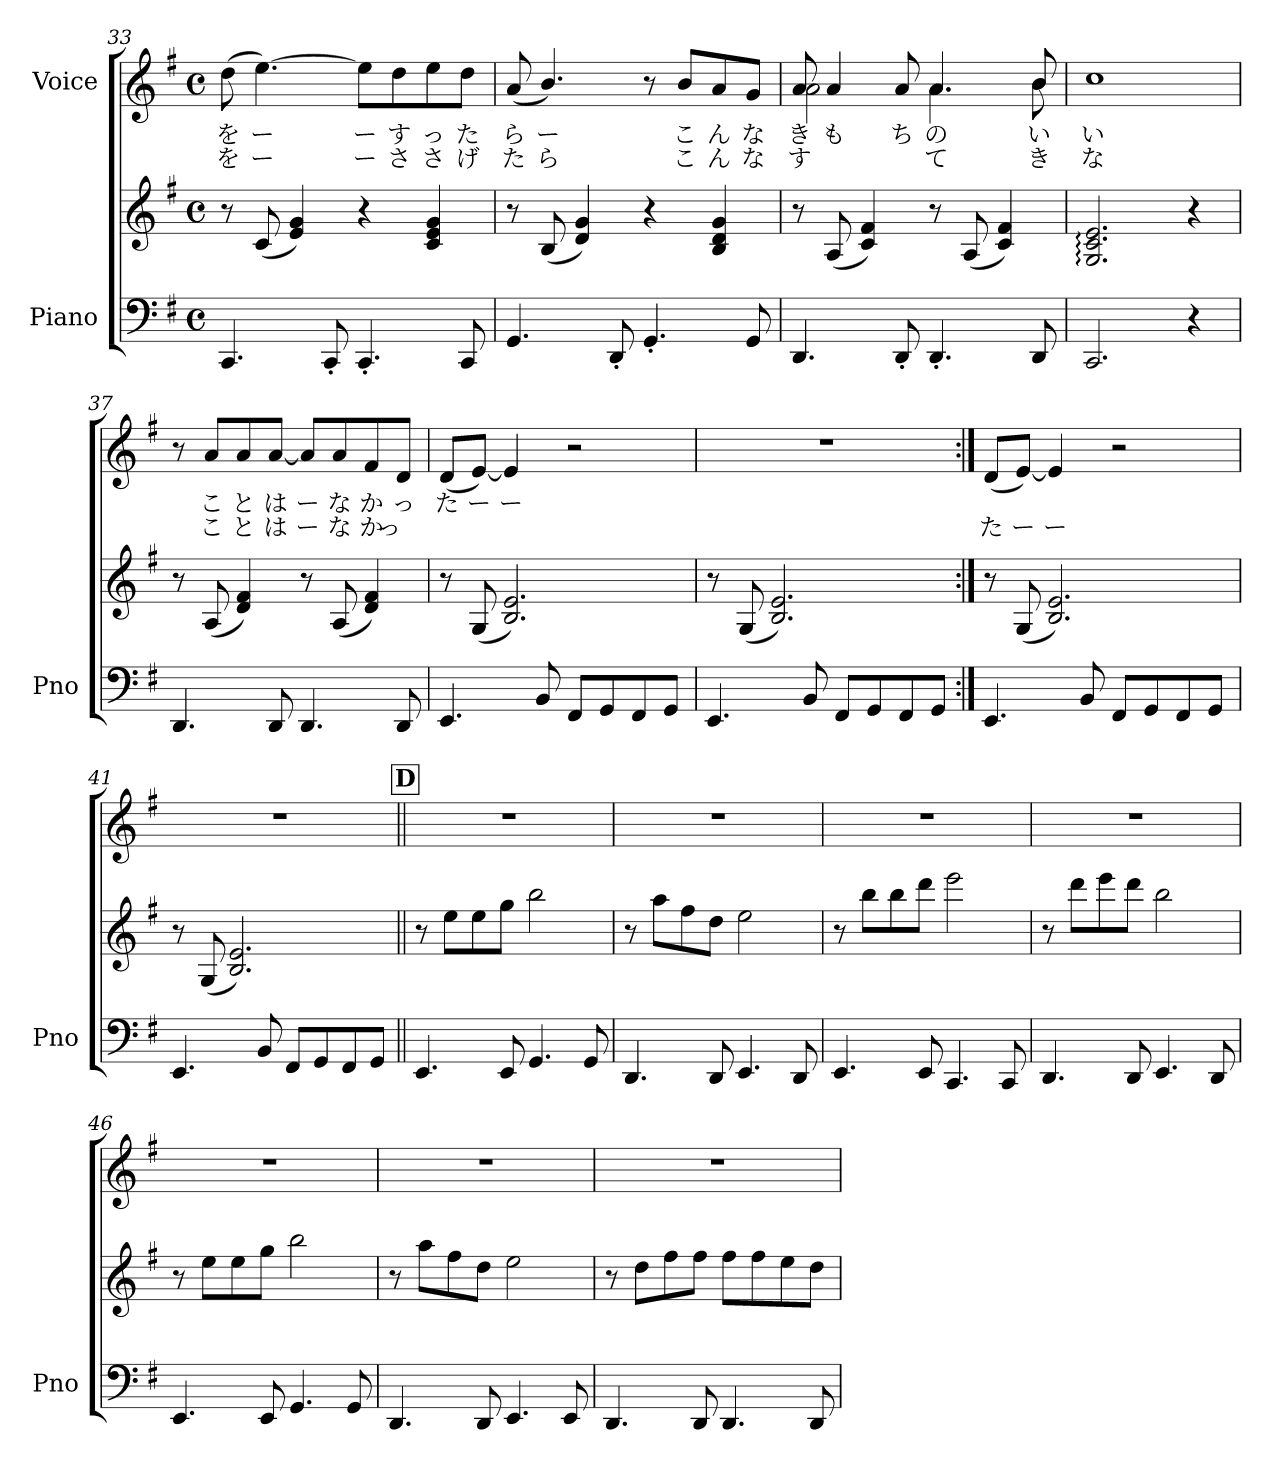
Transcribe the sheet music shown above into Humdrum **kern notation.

**kern	**kern	**kern	**text	**text
*part2	*part2	*part1	*part1	*part1
*staff3	*staff2	*staff1	*staff1	*staff1
*I"Piano	*	*I"Voice	*	*
*I'Pno	*	*	*	*
!!LO:LB:g=z
*clefF4	*clefG2	*clefG2	*	*
*k[f#]	*k[f#]	*k[f#]	*	*
*M4/4	*M4/4	*M4/4	*	*
*met(c)	*met(c)	*met(c)	*	*
=33	=33	=33	=33	=33
!	!	!	!LO:LY:b	!LO:LY:b
4.CC/	8r	(>8dd\	を	を
!	!	!	!LO:LY:b	!LO:LY:b
.	(<8c/	[4.ee\)	ー	ー
.	4e/ 4g/)	.	.	.
8CC'/	.	.	.	.
!	!	!	!LO:LY:b	!LO:LY:b
4.CC'/	4r	8ee\L]	ー	ー
!	!	!	!LO:LY:b	!LO:LY:b
.	.	8dd\	す	さ
!	!	!	!LO:LY:b	!LO:LY:b
.	4c/ 4e/ 4g/	8ee\	っ	さ
!	!	!	!LO:LY:b	!LO:LY:b
8CC/	.	8dd\J	た	げ
=34	=34	=34	=34	=34
!	!	!	!LO:LY:b	!LO:LY:b
4.GG/	8r	(<8a/	ら	た
!	!	!	!LO:LY:b	!LO:LY:b
.	(<8B/	4.b/)	ー	ら
.	4d/ 4g/)	.	.	.
8DD'/	.	.	.	.
4.GG'/	4r	8r	.	.
!	!	!	!LO:LY:b	!LO:LY:b
.	.	8b/L	こ	こ
!	!	!	!LO:LY:b	!LO:LY:b
.	4B/ 4d/ 4g/	8a/	ん	ん
!	!	!	!LO:LY:b	!LO:LY:b
8GG/	.	8g/J	な	な
=35	=35	=35	=35	=35
!	!	!	!LO:LY:b	!LO:LY:b
*	*	*^	*	*
4.DD/	8r	8a/	2a\	き	す
!	!	!	!	!LO:LY:b	!
.	(<8A/	4a/	.	も	.
.	4c/ 4f#/)	.	.	.	.
!	!	!	!	!LO:LY:b	!
8DD'/	.	8a/	.	ち	.
!	!	!	!	!LO:LY:b	!LO:LY:b
4.DD'/	8r	4.a/	4.a\	の	て
.	(<8A/	.	.	.	.
.	4c/ 4f#/)	.	.	.	.
!	!	!	!	!LO:LY:b	!LO:LY:b
8DD/	.	8b/	8b\	い	き
=36	=36	=36	=36	=36	=36
!	!	!	!	!LO:LY:b	!LO:LY:b
*	*	*v	*v	*	*
2.CC/	2.G/: 2.c/: 2.e/:	1cc	い	な
4r	4r	.	.	.
!!LO:PB:g=z
=37	=37	=37	=37	=37
4.DD/	8r	8r	.	.
!	!	!	!LO:LY:b	!LO:LY:b
.	(<8A/	8a/L	こ	こ
!	!	!	!LO:LY:b	!LO:LY:b
.	4d/ 4f#/)	8a/	と	と
!	!	!	!LO:LY:b	!LO:LY:b
8DD/	.	[8a/J	は	は
!	!	!	!LO:LY:b	!LO:LY:b
4.DD/	8r	8a/L]	ー	ー
!	!	!	!LO:LY:b	!LO:LY:b
.	(<8A/	8a/	な	な
!	!	!	!LO:LY:b	!LO:LY:b
.	4d/ 4f#/)	8f#/	か	か
!	!	!	!LO:LY:b	!LO:LY:b
8DD/	.	8d/J	っ	っ
=38	=38	=38	=38	=38
!	!	!	!LO:LY:b	!
4.EE/	8r	(<8d/L	た	.
!	!	!	!LO:LY:b	!
.	(<8G/	[8e/J)	ー	.
!	!	!	!LO:LY:b	!
.	2.B/ 2.e/)	4e/]	ー	.
8BB/	.	.	.	.
8FF#/L	.	2r	.	.
8GG/	.	.	.	.
8FF#/	.	.	.	.
8GG/J	.	.	.	.
=39	=39	=39	=39	=39
4.EE/	8r	1r	.	.
.	(<8G/	.	.	.
.	2.B/ 2.e/)	.	.	.
8BB/	.	.	.	.
8FF#/L	.	.	.	.
8GG/	.	.	.	.
8FF#/	.	.	.	.
8GG/J	.	.	.	.
=40:|!	=40:|!	=40:|!	=40:|!	=40:|!
!	!	!	!	!LO:LY:b
4.EE/	8r	(<8d/L	.	た
!	!	!	!	!LO:LY:b
.	(<8G/	[8e/J)	.	ー
!	!	!	!	!LO:LY:b
.	2.B/ 2.e/)	4e/]	.	ー
8BB/	.	.	.	.
8FF#/L	.	2r	.	.
8GG/	.	.	.	.
8FF#/	.	.	.	.
8GG/J	.	.	.	.
=41	=41	=41	=41	=41
4.EE/	8r	1r	.	.
.	(<8G/	.	.	.
.	2.B/ 2.e/)	.	.	.
8BB/	.	.	.	.
8FF#/L	.	.	.	.
8GG/	.	.	.	.
8FF#/	.	.	.	.
8GG/J	.	.	.	.
!!LO:LB:g=z
!!LO:REH:place=s1:a:B:fs=14:t=D
=42||	=42||	=42||	=42||	=42||
4.EE/	8r	1r	.	.
.	8ee\L	.	.	.
.	8ee\	.	.	.
8EE/	8gg\J	.	.	.
4.GG/	2bb\	.	.	.
8GG/	.	.	.	.
=43	=43	=43	=43	=43
4.DD/	8r	1r	.	.
.	8aa\L	.	.	.
.	8ff#\	.	.	.
8DD/	8dd\J	.	.	.
4.EE/	2ee\	.	.	.
8DD/	.	.	.	.
=44	=44	=44	=44	=44
4.EE/	8r	1r	.	.
.	8bb\L	.	.	.
.	8bb\	.	.	.
8EE/	8ddd\J	.	.	.
4.CC/	2eee\	.	.	.
8CC/	.	.	.	.
=45	=45	=45	=45	=45
4.DD/	8r	1r	.	.
.	8ddd\L	.	.	.
.	8eee\	.	.	.
8DD/	8ddd\J	.	.	.
4.EE/	2bb\	.	.	.
8DD/	.	.	.	.
!!LO:LB:g=z
=46	=46	=46	=46	=46
4.EE/	8r	1r	.	.
.	8ee\L	.	.	.
.	8ee\	.	.	.
8EE/	8gg\J	.	.	.
4.GG/	2bb\	.	.	.
8GG/	.	.	.	.
=47	=47	=47	=47	=47
4.DD/	8r	1r	.	.
.	8aa\L	.	.	.
.	8ff#\	.	.	.
8DD/	8dd\J	.	.	.
4.EE/	2ee\	.	.	.
8EE/	.	.	.	.
=48	=48	=48	=48	=48
4.DD/	8r	1r	.	.
.	8dd\L	.	.	.
.	8ff#\	.	.	.
8DD/	8ff#\J	.	.	.
4.DD/	8ff#\L	.	.	.
.	8ff#\	.	.	.
.	8ee\	.	.	.
8DD/	8dd\J	.	.	.
=	=	=	=	=
*-	*-	*-	*-	*-
